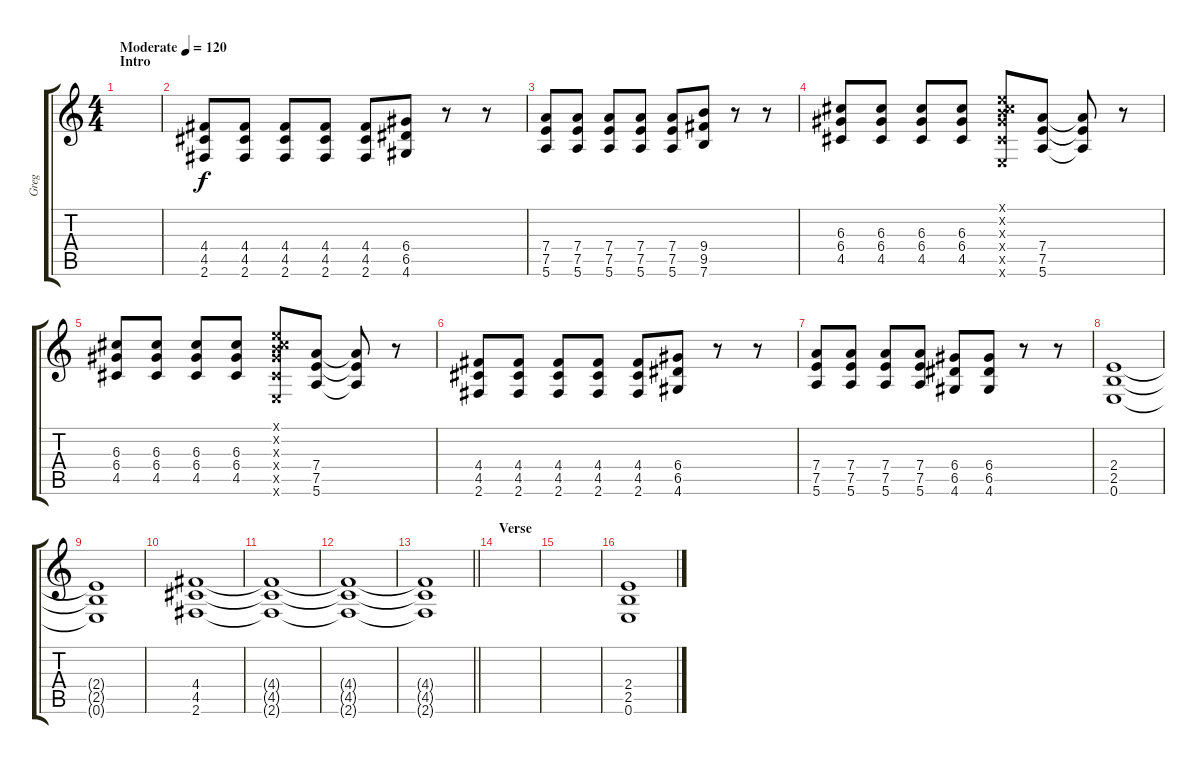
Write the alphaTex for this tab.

\track ("Greg" "Greg") {instrument distortionguitar}
\staff {score tabs}
\tuning (E4 B3 G3 D3 A2 E2) {hide}
\ts (4 4)
\section ("" "Intro")
\tempo (120 "Moderate")
\tempo 205
\tempo (120 "Moderate")
\clef g2
\ks c
|
(4.4 4.5 2.6).8 (4.4 4.5 2.6).8 (4.4 4.5 2.6).8 (4.4 4.5 2.6).8 (4.4 4.5 2.6).8 (6.4 6.5 4.6).8 r.8 r.8 |
(7.4 7.5 5.6).8 (7.4 7.5 5.6).8 (7.4 7.5 5.6).8 (7.4 7.5 5.6).8 (7.4 7.5 5.6).8 (9.4 9.5 7.6).8 r.8 r.8 |
(6.3 6.4 4.5).8 (6.3 6.4 4.5).8 (6.3 6.4 4.5).8 (6.3 6.4 4.5).8 (0.1{x} 0.2{x} 6.3{x} 6.4{x} 4.5{x} 0.6{x}).8 (7.4 7.5 5.6).8 (7.4{t} 7.5{t} 5.6{t}).8 r.8 |
(6.3 6.4 4.5).8 (6.3 6.4 4.5).8 (6.3 6.4 4.5).8 (6.3 6.4 4.5).8 (0.1{x} 0.2{x} 6.3{x} 6.4{x} 4.5{x} 0.6{x}).8 (7.4 7.5 5.6).8 (7.4{t} 7.5{t} 5.6{t}).8 r.8 |
(4.4 4.5 2.6).8 (4.4 4.5 2.6).8 (4.4 4.5 2.6).8 (4.4 4.5 2.6).8 (4.4 4.5 2.6).8 (6.4 6.5 4.6).8 r.8 r.8 |
(7.4 7.5 5.6).8 (7.4 7.5 5.6).8 (7.4 7.5 5.6).8 (7.4 7.5 5.6).8 (6.4 6.5 4.6).8 (6.4 6.5 4.6).8 r.8 r.8 |
(2.4 2.5 0.6).1 |
(2.4{t} 2.5{t} 0.6{t}).1 |
(4.4 4.5 2.6).1 |
(4.4{t} 4.5{t} 2.6{t}).1 |
(4.4{t} 4.5{t} 2.6{t}).1 |
\barLineRight lightlight
(4.4{t} 4.5{t} 2.6{t}).1 |
\section ("" "Verse")
|
|
(2.4 2.5 0.6).1
